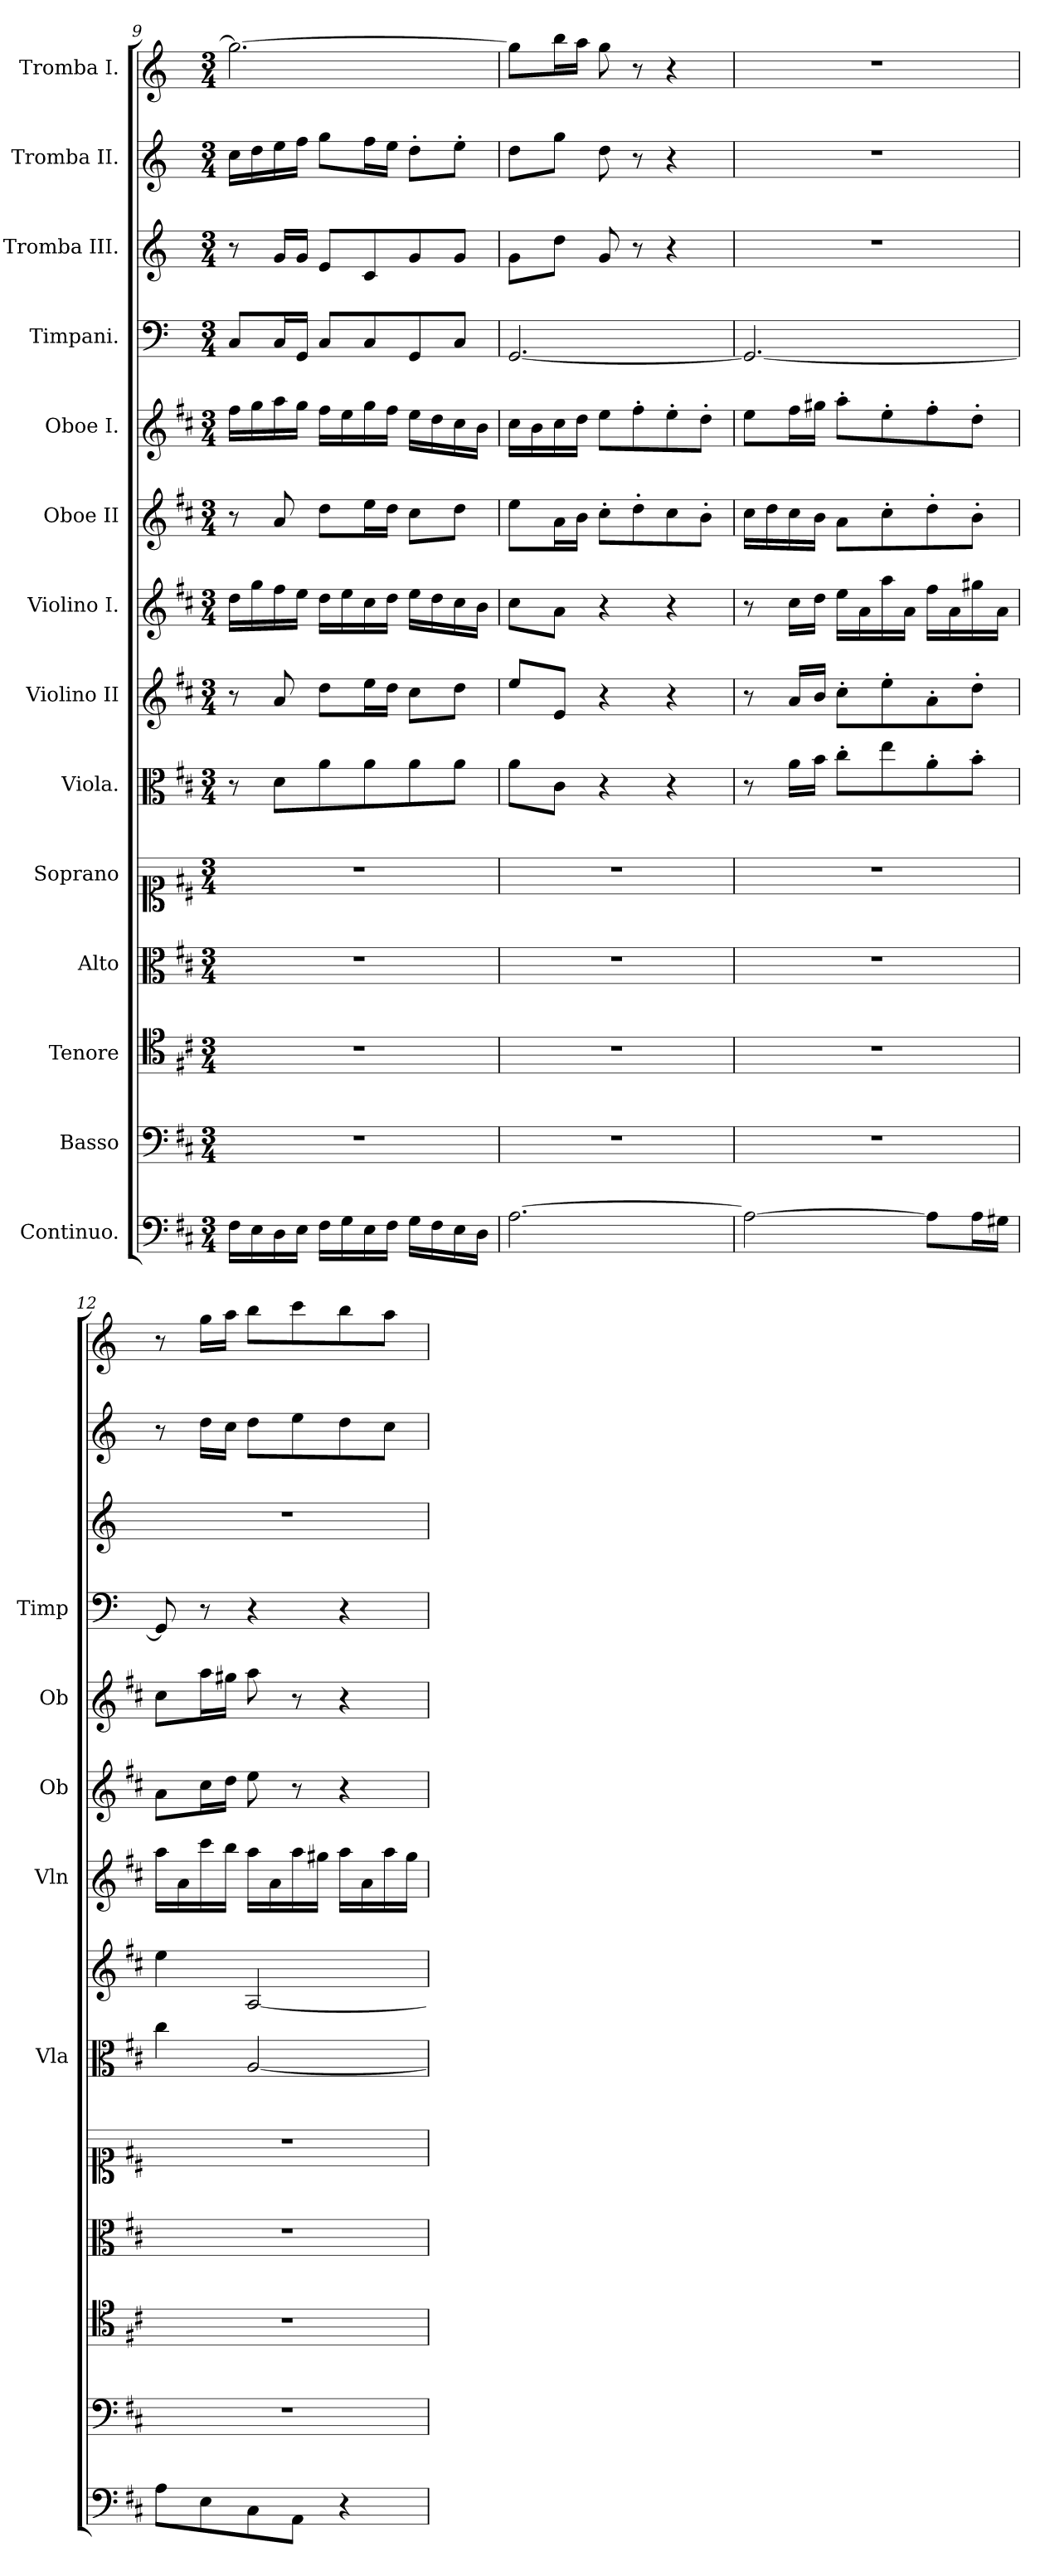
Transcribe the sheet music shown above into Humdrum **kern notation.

**kern	**kern	**kern	**kern	**kern	**kern	**kern	**kern	**kern	**kern	**kern	**kern	**kern	**kern
*part14	*part13	*part12	*part11	*part10	*part9	*part8	*part7	*part6	*part5	*part4	*part3	*part2	*part1
*staff14	*staff13	*staff12	*staff11	*staff10	*staff9	*staff8	*staff7	*staff6	*staff5	*staff4	*staff3	*staff2	*staff1
*I"Continuo.	*I"Basso	*I"Tenore	*I"Alto	*I"Soprano	*I"Viola.	*I"Violino II	*I"Violino I.	*I"Oboe II	*I"Oboe I.	*I"Timpani.	*I"Tromba III.	*I"Tromba II.	*I"Tromba I.
*	*	*	*	*	*I'Vla	*	*I'Vln	*I'Ob	*I'Ob	*I'Timp	*	*	*
*clefF4	*clefF4	*clefC4	*clefC3	*clefC1	*clefC3	*clefG2	*clefG2	*clefG2	*clefG2	*clefF4	*clefG2	*clefG2	*clefG2
*	*	*	*	*	*	*	*	*	*	*ITrd-1c-2	*ITrd-1c-2	*ITrd-1c-2	*ITrd-1c-2
*k[f#c#]	*k[f#c#]	*k[f#c#]	*k[f#c#]	*k[f#c#]	*k[f#c#]	*k[f#c#]	*k[f#c#]	*k[f#c#]	*k[f#c#]	*k[f#c#]	*k[f#c#]	*k[f#c#]	*k[f#c#]
*M3/4	*M3/4	*M3/4	*M3/4	*M3/4	*M3/4	*M3/4	*M3/4	*M3/4	*M3/4	*M3/4	*M3/4	*M3/4	*M3/4
=9	=9	=9	=9	=9	=9	=9	=9	=9	=9	=9	=9	=9	=9
16F#\LL	2.r	2.r	2.r	2.r	8r	8r	16dd\LL	8r	16ff#\LL	8D/L	8r	16dd\LL	2.aa\_
16E\	.	.	.	.	.	.	16gg\	.	16gg\	.	.	16ee\	.
16D\	.	.	.	.	8d\L	8a/	16ff#\	8a/	16aa\	16D/L	16a/LL	16ff#\	.
16E\JJ	.	.	.	.	.	.	16ee\JJ	.	16gg\JJ	16AA/JJ	16a/JJ	16gg\JJ	.
16F#\LL	.	.	.	.	8a\	8dd\L	16dd\LL	8dd\L	16ff#\LL	8D/L	8f#/L	8aa\L	.
16G\	.	.	.	.	.	.	16ee\	.	16ee\	.	.	.	.
16E\	.	.	.	.	8a\	16ee\L	16cc#\	16ee\L	16gg\	8D/	8d/	16gg\L	.
16F#\JJ	.	.	.	.	.	16dd\JJ	16dd\JJ	16dd\JJ	16ff#\JJ	.	.	16ff#\JJ	.
16G\LL	.	.	.	.	8a\	8cc#\L	16ee\LL	8cc#\L	16ee\LL	8AA/	8a/	8ee'\L	.
16F#\	.	.	.	.	.	.	16dd\	.	16dd\	.	.	.	.
16E\	.	.	.	.	8a\J	8dd\J	16cc#\	8dd\J	16cc#\	8D/J	8a/J	8ff#'\J	.
16D\JJ	.	.	.	.	.	.	16b\JJ	.	16b\JJ	.	.	.	.
=10	=10	=10	=10	=10	=10	=10	=10	=10	=10	=10	=10	=10	=10
[2.A\	2.r	2.r	2.r	2.r	8a\L	8ee/L	8cc#\L	8ee\L	16cc#\LL	[2.AA/	8a\L	8ee\L	8aa\L]
.	.	.	.	.	.	.	.	.	16b\	.	.	.	.
.	.	.	.	.	8c#\J	8e/J	8a\J	16a\L	16cc#\	.	8ee\J	8aa\J	16ccc#\L
.	.	.	.	.	.	.	.	16b\JJ	16dd\JJ	.	.	.	16bb\JJ
.	.	.	.	.	4r	4r	4r	8cc#'\L	8ee\L	.	8a/	8ee\	8aa\
.	.	.	.	.	.	.	.	8dd'\	8ff#'\	.	8r	8r	8r
.	.	.	.	.	4r	4r	4r	8cc#\	8ee'\	.	4r	4r	4r
.	.	.	.	.	.	.	.	8b'\J	8dd'\J	.	.	.	.
!!LO:PB:g=z
=11	=11	=11	=11	=11	=11	=11	=11	=11	=11	=11	=11	=11	=11
2A\_	2.r	2.r	2.r	2.r	8r	8r	8r	16cc#\LL	8ee\L	2.AA/_	2.r	2.r	2.r
.	.	.	.	.	.	.	.	16dd\	.	.	.	.	.
.	.	.	.	.	16a\LL	16a/LL	16cc#\LL	16cc#\	16ff#\L	.	.	.	.
.	.	.	.	.	16b\JJ	16b/JJ	16dd\JJ	16b\JJ	16gg#X\JJ	.	.	.	.
.	.	.	.	.	8cc#'\L	8cc#'\L	16ee\LL	8a\L	8aa'\L	.	.	.	.
.	.	.	.	.	.	.	16a\	.	.	.	.	.	.
.	.	.	.	.	8ee\	8ee'\	16aa\	8cc#'\	8ee'\	.	.	.	.
.	.	.	.	.	.	.	16a\JJ	.	.	.	.	.	.
8A\L]	.	.	.	.	8a'\	8a'\	16ff#\LL	8dd'\	8ff#'\	.	.	.	.
.	.	.	.	.	.	.	16a\	.	.	.	.	.	.
16A\L	.	.	.	.	8b'\J	8dd'\J	16gg#X\	8b'\J	8dd'\J	.	.	.	.
16G#X\JJ	.	.	.	.	.	.	16a\JJ	.	.	.	.	.	.
=12	=12	=12	=12	=12	=12	=12	=12	=12	=12	=12	=12	=12	=12
8A\L	2.r	2.r	2.r	2.r	4cc#\	4ee\	16aa\LL	8a\L	8cc#\L	8AA/]	2.r	8r	8r
.	.	.	.	.	.	.	16a\	.	.	.	.	.	.
8E\	.	.	.	.	.	.	16ccc#\	16cc#\L	16aa\L	8r	.	16ee\LL	16aa\LL
.	.	.	.	.	.	.	16bb\JJ	16dd\JJ	16gg#X\JJ	.	.	16dd\JJ	16bb\JJ
8C#\	.	.	.	.	[2A/	[2A/	16aa\LL	8ee\	8aa\	4r	.	8ee\L	8ccc#\L
.	.	.	.	.	.	.	16a\	.	.	.	.	.	.
8AA\J	.	.	.	.	.	.	16aa\	8r	8r	.	.	8ff#\	8ddd\
.	.	.	.	.	.	.	16gg#X\JJ	.	.	.	.	.	.
4r	.	.	.	.	.	.	16aa\LL	4r	4r	4r	.	8ee\	8ccc#\
.	.	.	.	.	.	.	16a\	.	.	.	.	.	.
.	.	.	.	.	.	.	16aa\	.	.	.	.	8dd\J	8bb\J
.	.	.	.	.	.	.	16gg#\JJ	.	.	.	.	.	.
=	=	=	=	=	=	=	=	=	=	=	=	=	=
*-	*-	*-	*-	*-	*-	*-	*-	*-	*-	*-	*-	*-	*-
